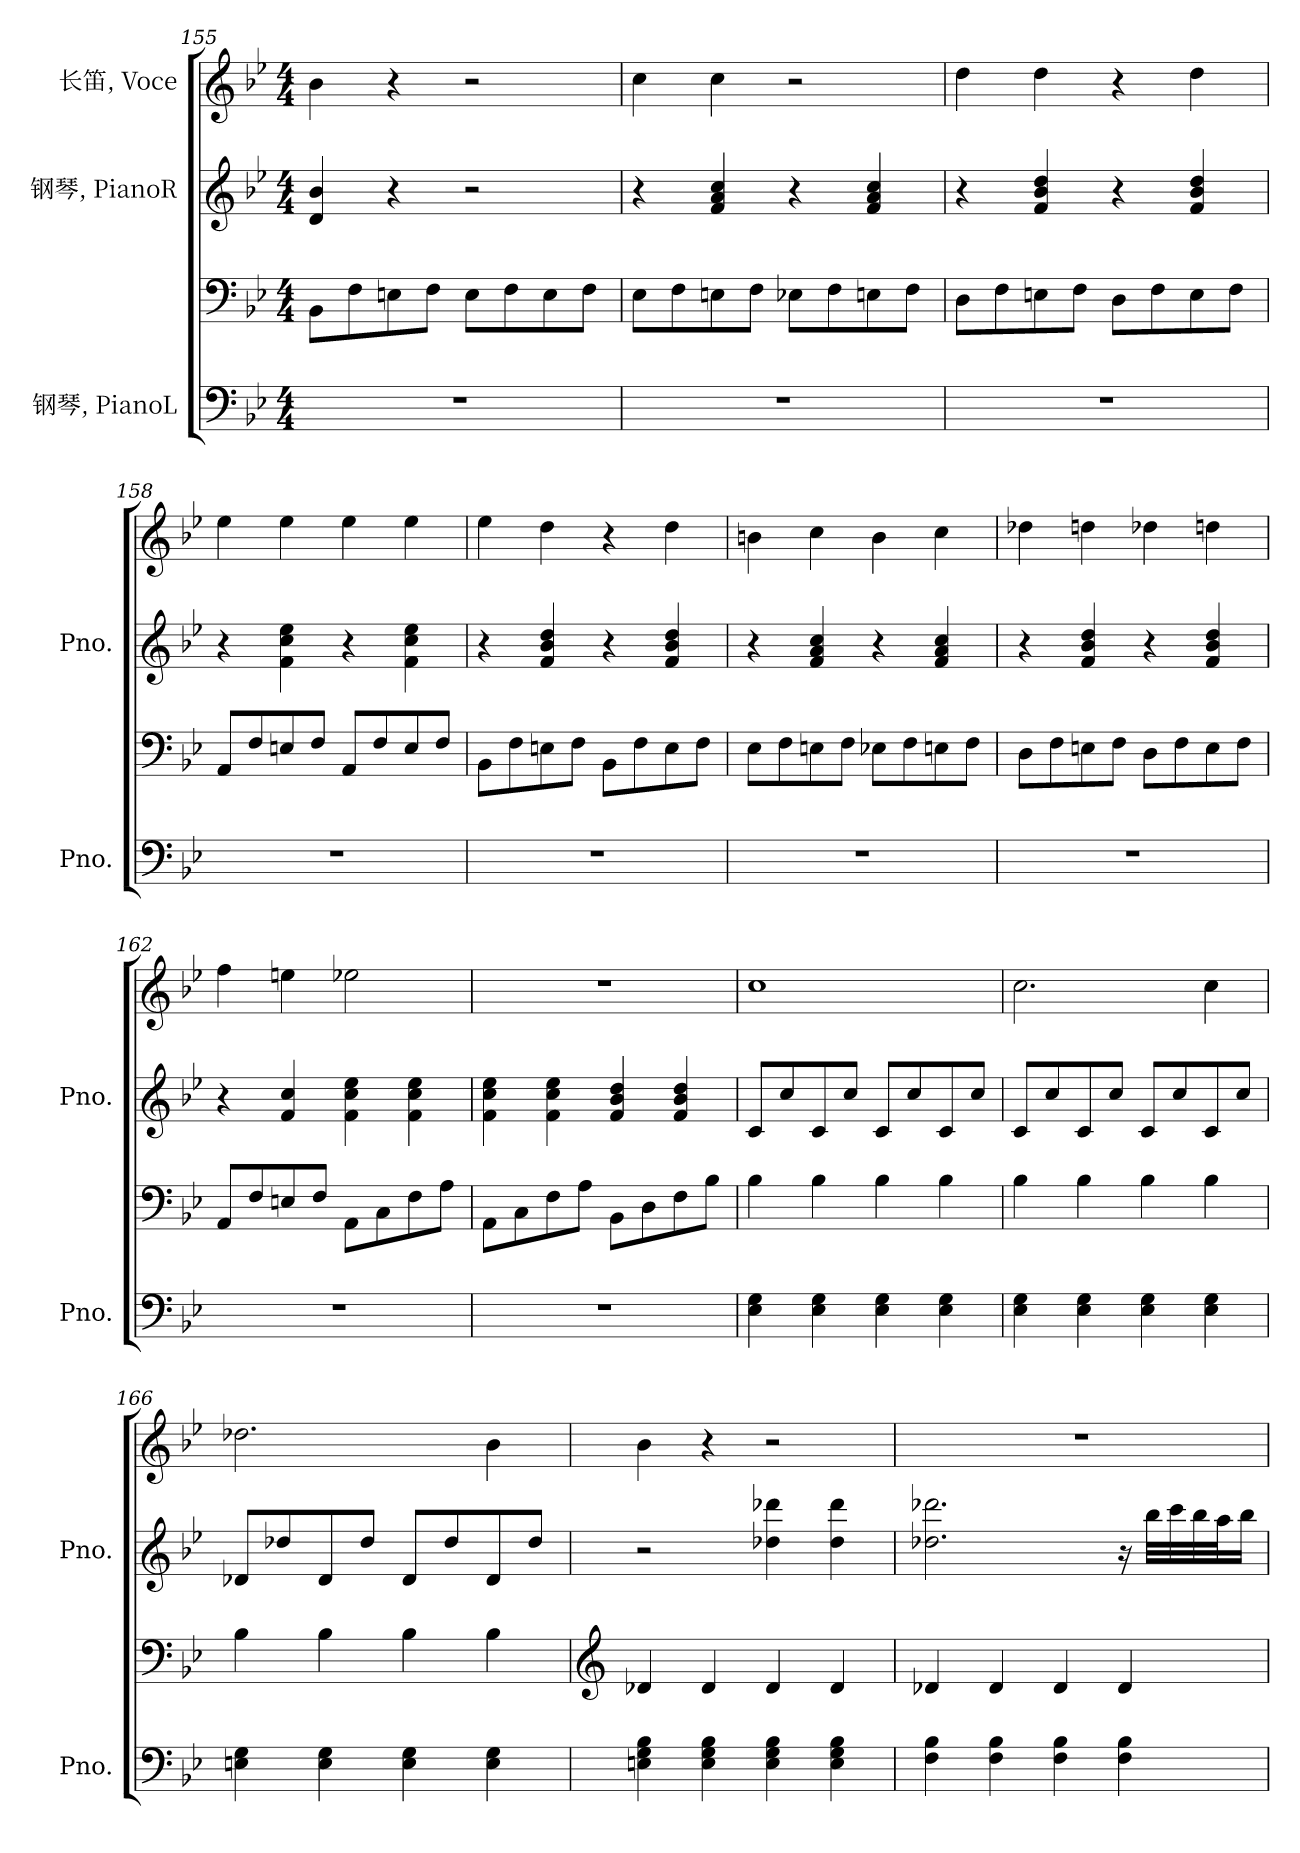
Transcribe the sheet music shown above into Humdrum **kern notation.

**kern	**kern	**kern	**kern
*part3	*part3	*part2	*part1
*staff4	*staff3	*staff2	*staff1
*I"钢琴, PianoL	*	*I"钢琴, PianoR	*I"长笛, Voce
*I'Pno.	*	*I'Pno.	*
*clefF4	*clefF4	*clefG2	*clefG2
*k[b-e-]	*k[b-e-]	*k[b-e-]	*k[b-e-]
*M4/4	*M4/4	*M4/4	*M4/4
=155	=155	=155	=155
1r	8BB-\L	4d/ 4b-/	4b-\
.	8F\	.	.
.	8En\	4r	4r
.	8F\J	.	.
.	8E\L	2r	2r
.	8F\	.	.
.	8E\	.	.
.	8F\J	.	.
=156	=156	=156	=156
1r	8E-\L	4r	4cc\
.	8F\	.	.
.	8En\	4f/ 4a/ 4cc/	4cc\
.	8F\J	.	.
.	8E-X\L	4r	2r
.	8F\	.	.
.	8En\	4f/ 4a/ 4cc/	.
.	8F\J	.	.
=157	=157	=157	=157
1r	8D\L	4r	4dd\
.	8F\	.	.
.	8En\	4f/ 4b-/ 4dd/	4dd\
.	8F\J	.	.
.	8D\L	4r	4r
.	8F\	.	.
.	8E\	4f/ 4b-/ 4dd/	4dd\
.	8F\J	.	.
!!LO:LB:g=z
=158	=158	=158	=158
1r	8AA/L	4r	4ee-\
.	8F/	.	.
.	8En/	4f\ 4cc\ 4ee-\	4ee-\
.	8F/J	.	.
.	8AA/L	4r	4ee-\
.	8F/	.	.
.	8E/	4f\ 4cc\ 4ee-\	4ee-\
.	8F/J	.	.
=159	=159	=159	=159
1r	8BB-\L	4r	4ee-\
.	8F\	.	.
.	8En\	4f/ 4b-/ 4dd/	4dd\
.	8F\J	.	.
.	8BB-\L	4r	4r
.	8F\	.	.
.	8E\	4f/ 4b-/ 4dd/	4dd\
.	8F\J	.	.
=160	=160	=160	=160
1r	8E-\L	4r	4bn\
.	8F\	.	.
.	8En\	4f/ 4a/ 4cc/	4cc\
.	8F\J	.	.
.	8E-X\L	4r	4b\
.	8F\	.	.
.	8En\	4f/ 4a/ 4cc/	4cc\
.	8F\J	.	.
=161	=161	=161	=161
1r	8D\L	4r	4dd-X\
.	8F\	.	.
.	8En\	4f/ 4b-/ 4dd/	4ddn\
.	8F\J	.	.
.	8D\L	4r	4dd-X\
.	8F\	.	.
.	8E\	4f/ 4b-/ 4dd/	4ddn\
.	8F\J	.	.
!!LO:LB:g=z
=162	=162	=162	=162
1r	8AA/L	4r	4ff\
.	8F/	.	.
.	8En/	4f/ 4cc/	4een\
.	8F/J	.	.
.	8AA\L	4f\ 4cc\ 4ee-\	2ee-X\
.	8C\	.	.
.	8F\	4f\ 4cc\ 4ee-\	.
.	8A\J	.	.
=163	=163	=163	=163
1r	8AA\L	4f\ 4cc\ 4ee-\	1r
.	8C\	.	.
.	8F\	4f\ 4cc\ 4ee-\	.
.	8A\J	.	.
.	8BB-\L	4f/ 4b-/ 4dd/	.
.	8D\	.	.
.	8F\	4f/ 4b-/ 4dd/	.
.	8B-\J	.	.
=164	=164	=164	=164
4E-\ 4G\	4B-\	8c/L	1cc
.	.	8cc/	.
4E-\ 4G\	4B-\	8c/	.
.	.	8cc/J	.
4E-\ 4G\	4B-\	8c/L	.
.	.	8cc/	.
4E-\ 4G\	4B-\	8c/	.
.	.	8cc/J	.
=165	=165	=165	=165
4E-\ 4G\	4B-\	8c/L	2.cc\
.	.	8cc/	.
4E-\ 4G\	4B-\	8c/	.
.	.	8cc/J	.
4E-\ 4G\	4B-\	8c/L	.
.	.	8cc/	.
4E-\ 4G\	4B-\	8c/	4cc\
.	.	8cc/J	.
!!LO:PB:g=z
=166	=166	=166	=166
4En\ 4G\	4B-\	8d-X/L	2.dd-X\
.	.	8dd-X/	.
4E\ 4G\	4B-\	8d-/	.
.	.	8dd-/J	.
4E\ 4G\	4B-\	8d-/L	.
.	.	8dd-/	.
4E\ 4G\	4B-\	8d-/	4b-\
.	.	8dd-/J	.
=167	=167	=167	=167
*	*clefG2	*	*
4En\ 4G\ 4B-\	4d-X/	2r	4b-\
4E\ 4G\ 4B-\	4d-/	.	4r
4E\ 4G\ 4B-\	4d-/	4dd-X\ 4ddd-X\	2r
4E\ 4G\ 4B-\	4d-/	4dd-\ 4ddd-\	.
=168	=168	=168	=168
4F\ 4B-\	4d-X/	2.dd-X\ 2.ddd-X\	1r
4F\ 4B-\	4d-/	.	.
4F\ 4B-\	4d-/	.	.
4F\ 4B-\	4d-/	16r	.
.	.	32bb-\LLL	.
.	.	32ccc\	.
.	.	32bb-\	.
.	.	32aa\J	.
.	.	16bb-\JJ	.
=	=	=	=
*-	*-	*-	*-
